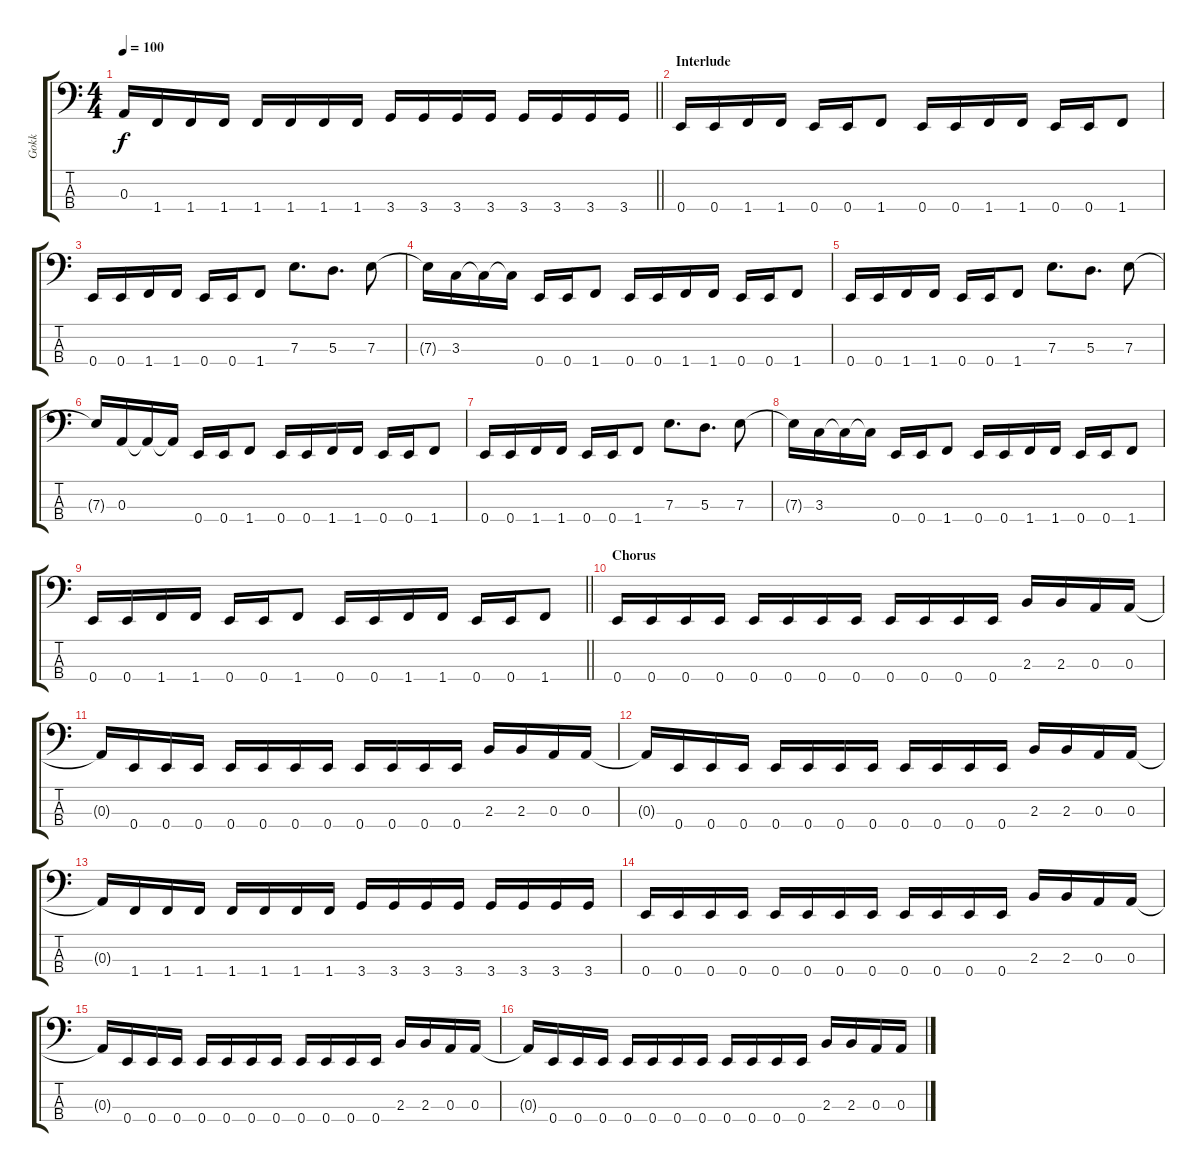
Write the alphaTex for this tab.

\track ("Gokk" "Gokk") {instrument electricbasspick}
\staff {score tabs}
\tuning (G2 D2 A1 E1) {hide}
\ts (4 4)
\tempo 100
\clef f4
\barLineRight lightlight
\ks c
0.3{t}.16{dy f} 1.4.16 1.4.16 1.4.16 1.4.16 1.4.16 1.4.16 1.4.16 3.4.16 3.4.16 3.4.16 3.4.16 3.4.16 3.4.16 3.4.16 3.4.16 |
\section ("" "Interlude")
0.4.16 0.4.16 1.4.16 1.4.16 0.4.16 0.4.16 1.4.8 0.4.16 0.4.16 1.4.16 1.4.16 0.4.16 0.4.16 1.4.8 |
0.4.16 0.4.16 1.4.16 1.4.16 0.4.16 0.4.16 1.4.8 7.3.8{d} 5.3.8{d} 7.3.8 |
7.3{t}.16 3.3.16 3.3{t}.16 3.3{t}.16 0.4.16 0.4.16 1.4.8 0.4.16 0.4.16 1.4.16 1.4.16 0.4.16 0.4.16 1.4.8 |
0.4.16 0.4.16 1.4.16 1.4.16 0.4.16 0.4.16 1.4.8 7.3.8{d} 5.3.8{d} 7.3.8 |
7.3{t}.16 0.3.16 0.3{t}.16 0.3{t}.16 0.4.16 0.4.16 1.4.8 0.4.16 0.4.16 1.4.16 1.4.16 0.4.16 0.4.16 1.4.8 |
0.4.16 0.4.16 1.4.16 1.4.16 0.4.16 0.4.16 1.4.8 7.3.8{d} 5.3.8{d} 7.3.8 |
7.3{t}.16 3.3.16 3.3{t}.16 3.3{t}.16 0.4.16 0.4.16 1.4.8 0.4.16 0.4.16 1.4.16 1.4.16 0.4.16 0.4.16 1.4.8 |
\barLineRight lightlight
0.4.16 0.4.16 1.4.16 1.4.16 0.4.16 0.4.16 1.4.8 0.4.16 0.4.16 1.4.16 1.4.16 0.4.16 0.4.16 1.4.8 |
\section ("" "Chorus")
0.4.16 0.4.16 0.4.16 0.4.16 0.4.16 0.4.16 0.4.16 0.4.16 0.4.16 0.4.16 0.4.16 0.4.16 2.3.16 2.3.16 0.3.16 0.3.16 |
0.3{t}.16 0.4.16 0.4.16 0.4.16 0.4.16 0.4.16 0.4.16 0.4.16 0.4.16 0.4.16 0.4.16 0.4.16 2.3.16 2.3.16 0.3.16 0.3.16 |
0.3{t}.16 0.4.16 0.4.16 0.4.16 0.4.16 0.4.16 0.4.16 0.4.16 0.4.16 0.4.16 0.4.16 0.4.16 2.3.16 2.3.16 0.3.16 0.3.16 |
0.3{t}.16 1.4.16 1.4.16 1.4.16 1.4.16 1.4.16 1.4.16 1.4.16 3.4.16 3.4.16 3.4.16 3.4.16 3.4.16 3.4.16 3.4.16 3.4.16 |
0.4.16 0.4.16 0.4.16 0.4.16 0.4.16 0.4.16 0.4.16 0.4.16 0.4.16 0.4.16 0.4.16 0.4.16 2.3.16 2.3.16 0.3.16 0.3.16 |
0.3{t}.16 0.4.16 0.4.16 0.4.16 0.4.16 0.4.16 0.4.16 0.4.16 0.4.16 0.4.16 0.4.16 0.4.16 2.3.16 2.3.16 0.3.16 0.3.16 |
0.3{t}.16 0.4.16 0.4.16 0.4.16 0.4.16 0.4.16 0.4.16 0.4.16 0.4.16 0.4.16 0.4.16 0.4.16 2.3.16 2.3.16 0.3.16 0.3.16
